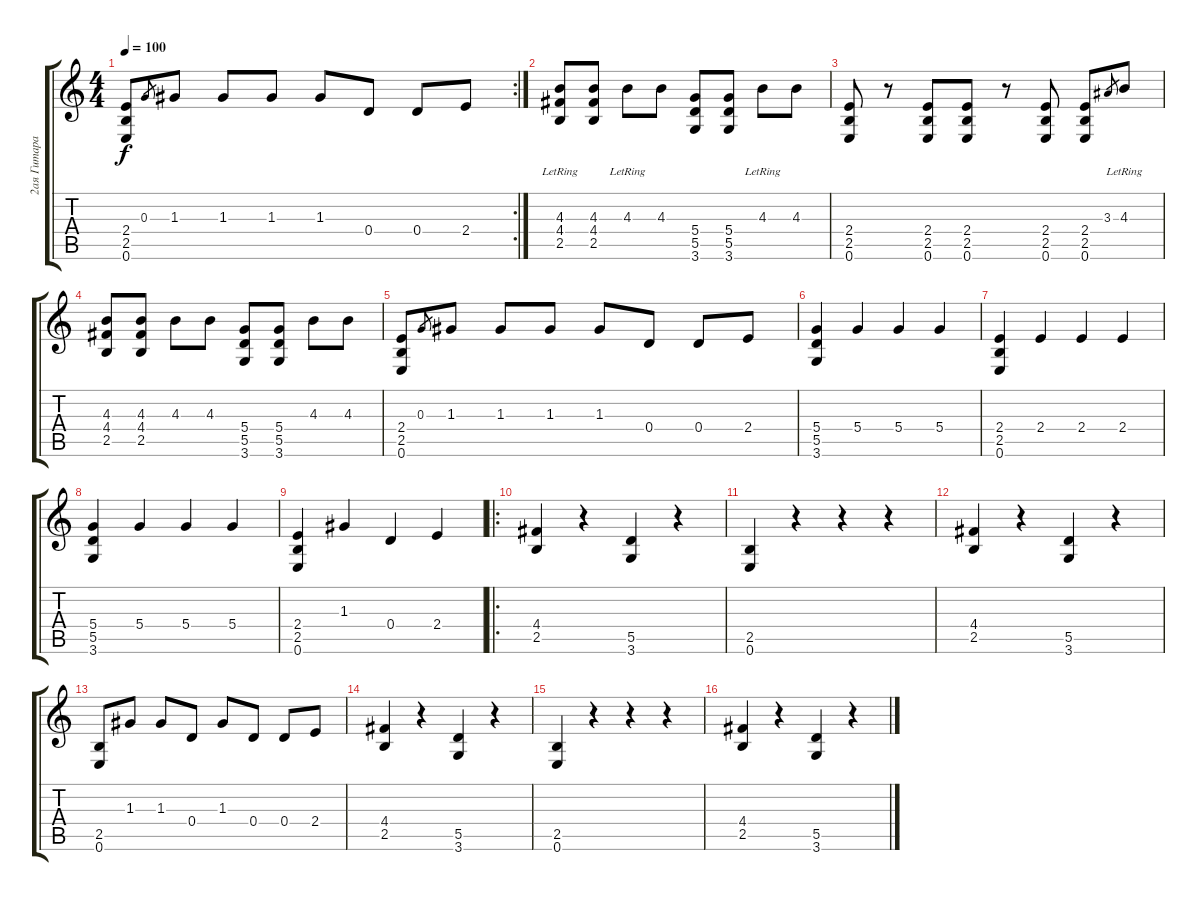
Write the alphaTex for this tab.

\track ("2ая Гитара" "2ая Гитара") {instrument acousticguitarnylon}
\staff {score tabs}
\tuning (E4 B3 G3 D3 A2 E2) {hide}
\rc 2
\ts (4 4)
\tempo 100
\clef g2
\ks c
(2.4 2.5 0.6).8{dy f} 0.3.8{gr} 1.3.8 1.3.8 1.3.8 1.3.8 0.4.8 0.4.8 2.4.8 |
(4.3{lr} 4.4{lr} 2.5{lr}).8 (4.3 4.4 2.5).8 4.3{lr}.8 4.3.8 (5.4 5.5 3.6).8 (5.4 5.5 3.6).8 4.3{lr}.8 4.3.8 |
(2.4 2.5 0.6).8 r.8 (2.4 2.5 0.6).8 (2.4 2.5 0.6).8 r.8 (2.4 2.5 0.6).8 (2.4 2.5 0.6).8 3.3.8{gr} 4.3{lr}.8 |
(4.3 4.4 2.5).8 (4.3 4.4 2.5).8 4.3.8 4.3.8 (5.4 5.5 3.6).8 (5.4 5.5 3.6).8 4.3.8 4.3.8 |
(2.4 2.5 0.6).8 0.3.8{gr} 1.3.8 1.3.8 1.3.8 1.3.8 0.4.8 0.4.8 2.4.8 |
(5.4 5.5 3.6).4 5.4.4 5.4.4 5.4.4 |
(2.4 2.5 0.6).4 2.4.4 2.4.4 2.4.4 |
(5.4 5.5 3.6).4 5.4.4 5.4.4 5.4.4 |
(2.4 2.5 0.6).4 1.3.4 0.4.4 2.4.4 |
\ro
(4.4 2.5).4 r.4 (5.5 3.6).4 r.4 |
(2.5 0.6).4 r.4 r.4 r.4 |
(4.4 2.5).4 r.4 (5.5 3.6).4 r.4 |
(2.5 0.6).8 1.3.8 1.3.8 0.4.8 1.3.8 0.4.8 0.4.8 2.4.8 |
(4.4 2.5).4 r.4 (5.5 3.6).4 r.4 |
(2.5 0.6).4 r.4 r.4 r.4 |
(4.4 2.5).4 r.4 (5.5 3.6).4 r.4
